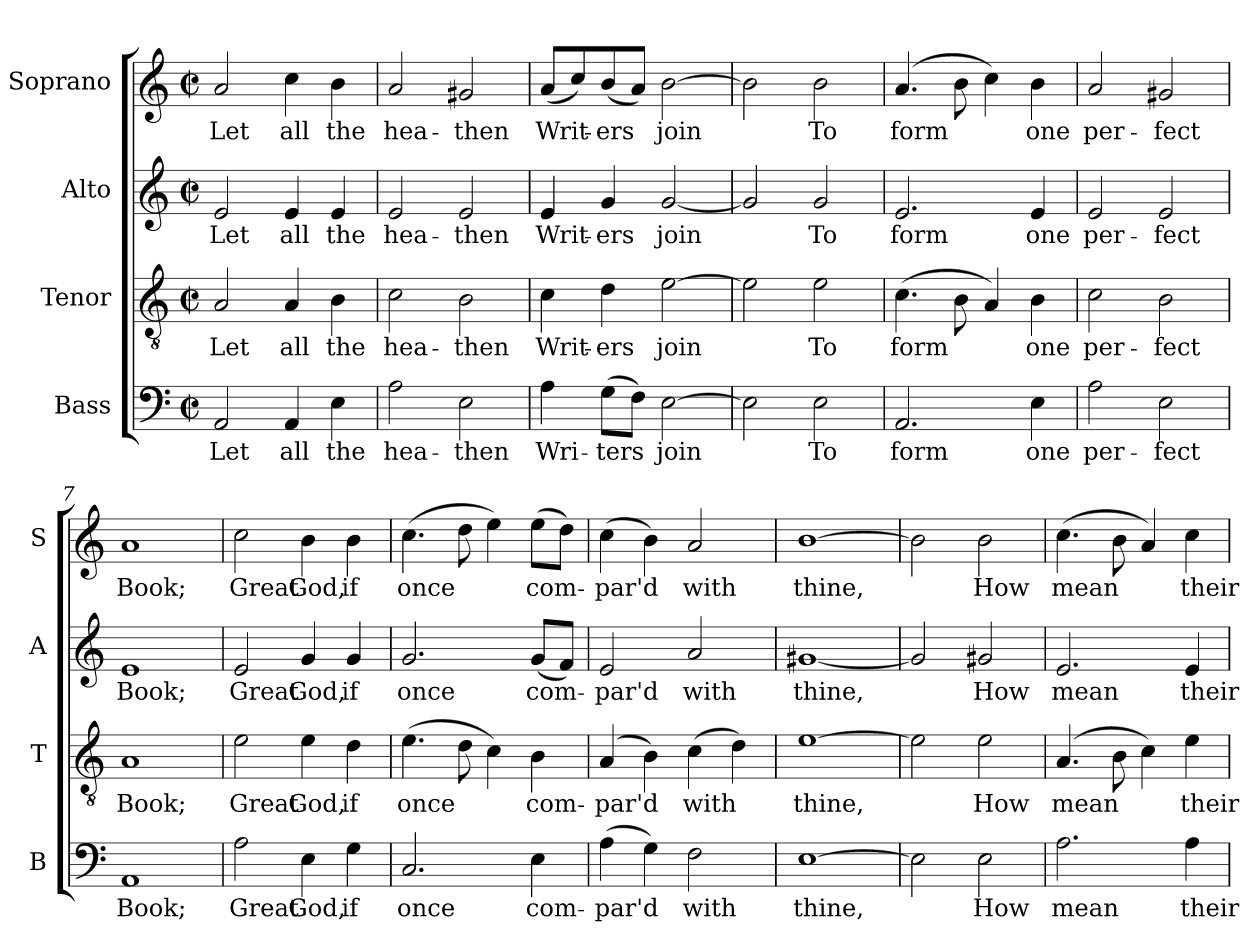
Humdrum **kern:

**kern	**text	**kern	**text	**kern	**text	**kern	**text
*part4	*part4	*part3	*part3	*part2	*part2	*part1	*part1
*staff4	*staff4	*staff3	*staff3	*staff2	*staff2	*staff1	*staff1
*I"Bass	*	*I"Tenor	*	*I"Alto	*	*I"Soprano	*
*I'B	*	*I'T	*	*I'A	*	*I'S	*
*clefF4	*	*clefGv2	*	*clefG2	*	*clefG2	*
*k[]	*	*k[]	*	*k[]	*	*k[]	*
*a:	*	*a:	*	*a:	*	*a:	*
*M2/2	*	*M2/2	*	*M2/2	*	*M2/2	*
*met(c|)	*	*met(c|)	*	*met(c|)	*	*met(c|)	*
=1	=1	=1	=1	=1	=1	=1	=1
2AA/	Let	2A/	Let	2e/	Let	2a/	Let
4AA/	all	4A/	all	4e/	all	4cc\	all
4E\	the	4B\	the	4e/	the	4b\	the
=2	=2	=2	=2	=2	=2	=2	=2
2A\	hea-	2c\	hea-	2e/	hea-	2a/	hea-
2E\	-then	2B\	-then	2e/	-then	2g#X/	-then
=3	=3	=3	=3	=3	=3	=3	=3
4A\	Wri-	4c\	Writ-	4e/	Writ-	(8a/L	Writ-
.	.	.	.	.	.	8cc/)	.
(8G\L	-ters	4d\	-ers	4g/	-ers	(8b/	-ers
8F\J)	.	.	.	.	.	8a/J)	.
[2E\	join	[2e\	join	[2g/	join	[2b\	join
=4	=4	=4	=4	=4	=4	=4	=4
2E\]	.	2e\]	.	2g/]	.	2b\]	.
2E\	To	2e\	To	2g/	To	2b\	To
=5	=5	=5	=5	=5	=5	=5	=5
2.AA/	form	(4.c\	form	2.e/	form	(4.a/	form
.	.	8B\	.	.	.	8b\	.
.	.	4A/)	.	.	.	4cc\)	.
4E\	one	4B\	one	4e/	one	4b\	one
=6	=6	=6	=6	=6	=6	=6	=6
2A\	per-	2c\	per-	2e/	per-	2a/	per-
2E\	-fect	2B\	-fect	2e/	-fect	2g#X/	-fect
!!LO:LB:g=z
=7	=7	=7	=7	=7	=7	=7	=7
1AA	Book;	1A	Book;	1e	Book;	1a	Book;
=8	=8	=8	=8	=8	=8	=8	=8
2A\	Great	2e\	Great	2e/	Great	2cc\	Great
4E\	God,	4e\	God,	4g/	God,	4b\	God,
4G\	if	4d\	if	4g/	if	4b\	if
=9	=9	=9	=9	=9	=9	=9	=9
2.C/	once	(4.e\	once	2.g/	once	(4.cc\	once
.	.	8d\	.	.	.	8dd\	.
.	.	4c\)	.	.	.	4ee\)	.
4E\	com-	4B\	com-	(8g/L	com-	(8ee\L	com-
.	.	.	.	8f/J)	.	8dd\J)	.
=10	=10	=10	=10	=10	=10	=10	=10
(4A\	-par'd	(4A/	-par'd	2e/	-par'd	(4cc\	-par'd
4G\)	.	4B\)	.	.	.	4b\)	.
2F\	with	(4c\	with	2a/	with	2a/	with
.	.	4d\)	.	.	.	.	.
=11	=11	=11	=11	=11	=11	=11	=11
[1E	thine,	[1e	thine,	[1g#X	thine,	[1b	thine,
=12	=12	=12	=12	=12	=12	=12	=12
2E\]	.	2e\]	.	2g#/]	.	2b\]	.
2E\	How	2e\	How	2g#X/	How	2b\	How
!!LO:PB:g=z
=13	=13	=13	=13	=13	=13	=13	=13
2.A\	mean	(4.A/	mean	2.e/	mean	(4.cc\	mean
.	.	8B\	.	.	.	8b\	.
.	.	4c\)	.	.	.	4a/)	.
4A\	their	4e\	their	4e/	their	4cc\	their
=	=	=	=	=	=	=	=
*-	*-	*-	*-	*-	*-	*-	*-
